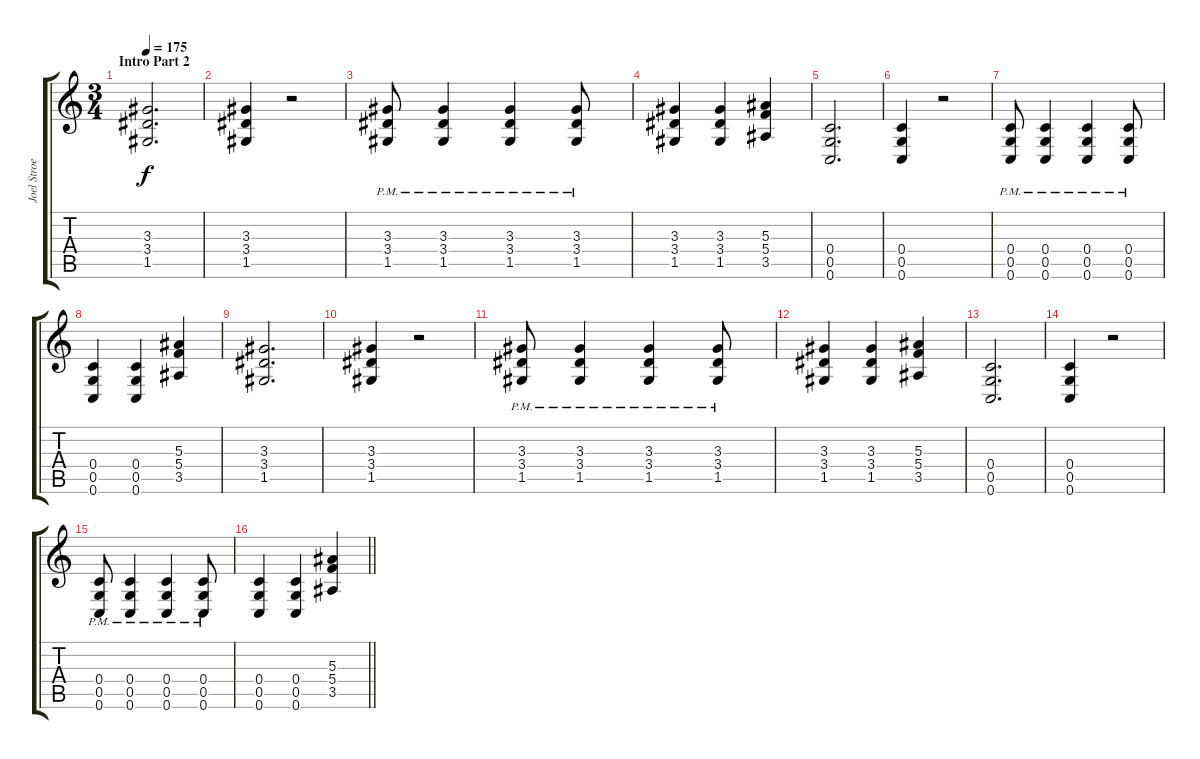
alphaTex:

\track ("Joel Stroetzel" "Joel Stroe") {instrument distortionguitar}
\staff {score tabs}
\tuning (D4 A3 F3 C3 G2 C2) {hide}
\ts (3 4)
\section ("" "Intro Part 2")
\tempo 175
\clef g2
\ks c
(3.3 3.4 1.5).2{d dy f} |
(3.3 3.4 1.5).4 r.2 |
(3.3{pm} 3.4{pm} 1.5{pm}).8 (3.3{pm} 3.4{pm} 1.5{pm}).4 (3.3{pm} 3.4{pm} 1.5{pm}).4 (3.3{pm} 3.4{pm} 1.5{pm}).8 |
(3.3 3.4 1.5).4 (3.3 3.4 1.5).4 (5.3 5.4 3.5).4 |
(0.4 0.5 0.6).2{d} |
(0.4 0.5 0.6).4 r.2 |
(0.4{pm} 0.5{pm} 0.6{pm}).8 (0.4{pm} 0.5{pm} 0.6{pm}).4 (0.4{pm} 0.5{pm} 0.6{pm}).4 (0.4{pm} 0.5{pm} 0.6{pm}).8 |
(0.4 0.5 0.6).4 (0.4 0.5 0.6).4 (5.3 5.4 3.5).4 |
(3.3 3.4 1.5).2{d} |
(3.3 3.4 1.5).4 r.2 |
(3.3{pm} 3.4{pm} 1.5{pm}).8 (3.3{pm} 3.4{pm} 1.5{pm}).4 (3.3{pm} 3.4{pm} 1.5{pm}).4 (3.3{pm} 3.4{pm} 1.5{pm}).8 |
(3.3 3.4 1.5).4 (3.3 3.4 1.5).4 (5.3 5.4 3.5).4 |
(0.4 0.5 0.6).2{d} |
(0.4 0.5 0.6).4 r.2 |
(0.4{pm} 0.5{pm} 0.6{pm}).8 (0.4{pm} 0.5{pm} 0.6{pm}).4 (0.4{pm} 0.5{pm} 0.6{pm}).4 (0.4{pm} 0.5{pm} 0.6{pm}).8 |
\barLineRight lightlight
(0.4 0.5 0.6).4 (0.4 0.5 0.6).4 (5.3 5.4 3.5).4
